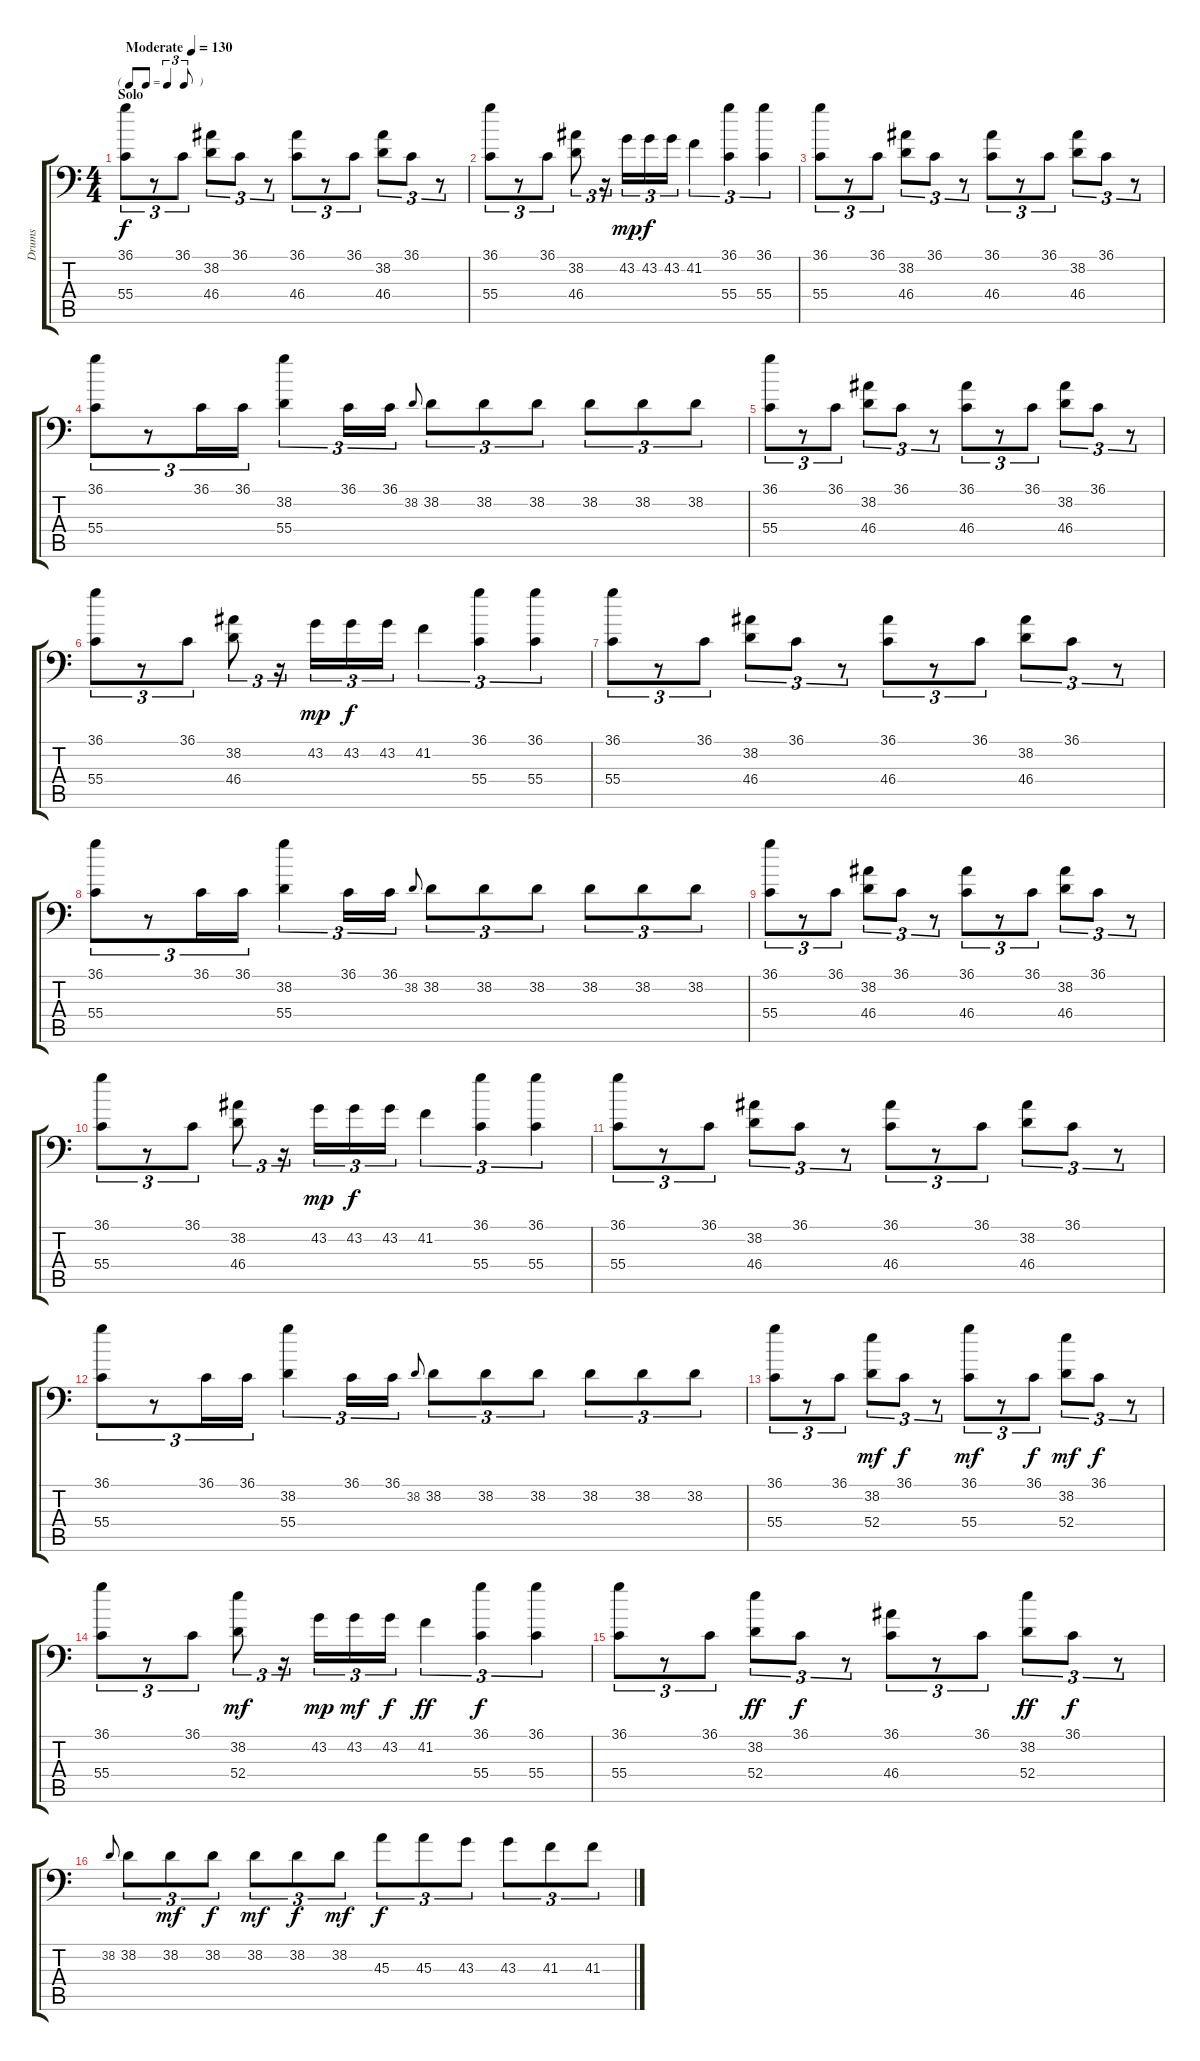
\track ("Drums" "Drums") {instrument acousticgrandpiano}
\staff {score tabs}
\tuning (C-1 C-1 C-1 C-1 C-1 C-1) {hide}
\ts (4 4)
\tf triplet8th
\section ("" "Solo")
\tempo (130 "Moderate")
\clef f4
\ks c
(36.1 55.4).8{tu (3 2) dy f instrument acousticgrandpiano} r.8{tu (3 2)} 36.1.8{tu (3 2)} (38.2 46.4).8{tu (3 2)} 36.1.8{tu (3 2)} r.8{tu (3 2)} (36.1 46.4).8{tu (3 2)} r.8{tu (3 2)} 36.1.8{tu (3 2)} (38.2 46.4).8{tu (3 2)} 36.1.8{tu (3 2)} r.8{tu (3 2)} |
(36.1 55.4).8{tu (3 2)} r.8{tu (3 2)} 36.1.8{tu (3 2)} (38.2 46.4).8{tu (3 2)} r.16{tu (3 2)} 43.2.16{tu (3 2) dy mp} 43.2.16{tu (3 2) dy f} 43.2.16{tu (3 2)} 41.2.4{tu (3 2)} (36.1 55.4).4{tu (3 2)} (36.1 55.4).4{tu (3 2)} |
(36.1 55.4).8{tu (3 2)} r.8{tu (3 2)} 36.1.8{tu (3 2)} (38.2 46.4).8{tu (3 2)} 36.1.8{tu (3 2)} r.8{tu (3 2)} (36.1 46.4).8{tu (3 2)} r.8{tu (3 2)} 36.1.8{tu (3 2)} (38.2 46.4).8{tu (3 2)} 36.1.8{tu (3 2)} r.8{tu (3 2)} |
(36.1 55.4).8{tu (3 2)} r.8{tu (3 2)} 36.1.16{tu (3 2)} 36.1.16{tu (3 2)} (38.2 55.4).4{tu (3 2)} 36.1.16{tu (3 2)} 36.1.16{tu (3 2)} 38.2.8{gr onbeat} 38.2.8{tu (3 2)} 38.2.8{tu (3 2)} 38.2.8{tu (3 2)} 38.2.8{tu (3 2)} 38.2.8{tu (3 2)} 38.2.8{tu (3 2)} |
(36.1 55.4).8{tu (3 2)} r.8{tu (3 2)} 36.1.8{tu (3 2)} (38.2 46.4).8{tu (3 2)} 36.1.8{tu (3 2)} r.8{tu (3 2)} (36.1 46.4).8{tu (3 2)} r.8{tu (3 2)} 36.1.8{tu (3 2)} (38.2 46.4).8{tu (3 2)} 36.1.8{tu (3 2)} r.8{tu (3 2)} |
(36.1 55.4).8{tu (3 2)} r.8{tu (3 2)} 36.1.8{tu (3 2)} (38.2 46.4).8{tu (3 2)} r.16{tu (3 2)} 43.2.16{tu (3 2) dy mp} 43.2.16{tu (3 2) dy f} 43.2.16{tu (3 2)} 41.2.4{tu (3 2)} (36.1 55.4).4{tu (3 2)} (36.1 55.4).4{tu (3 2)} |
(36.1 55.4).8{tu (3 2)} r.8{tu (3 2)} 36.1.8{tu (3 2)} (38.2 46.4).8{tu (3 2)} 36.1.8{tu (3 2)} r.8{tu (3 2)} (36.1 46.4).8{tu (3 2)} r.8{tu (3 2)} 36.1.8{tu (3 2)} (38.2 46.4).8{tu (3 2)} 36.1.8{tu (3 2)} r.8{tu (3 2)} |
(36.1 55.4).8{tu (3 2)} r.8{tu (3 2)} 36.1.16{tu (3 2)} 36.1.16{tu (3 2)} (38.2 55.4).4{tu (3 2)} 36.1.16{tu (3 2)} 36.1.16{tu (3 2)} 38.2.8{gr onbeat} 38.2.8{tu (3 2)} 38.2.8{tu (3 2)} 38.2.8{tu (3 2)} 38.2.8{tu (3 2)} 38.2.8{tu (3 2)} 38.2.8{tu (3 2)} |
(36.1 55.4).8{tu (3 2)} r.8{tu (3 2)} 36.1.8{tu (3 2)} (38.2 46.4).8{tu (3 2)} 36.1.8{tu (3 2)} r.8{tu (3 2)} (36.1 46.4).8{tu (3 2)} r.8{tu (3 2)} 36.1.8{tu (3 2)} (38.2 46.4).8{tu (3 2)} 36.1.8{tu (3 2)} r.8{tu (3 2)} |
(36.1 55.4).8{tu (3 2)} r.8{tu (3 2)} 36.1.8{tu (3 2)} (38.2 46.4).8{tu (3 2)} r.16{tu (3 2)} 43.2.16{tu (3 2) dy mp} 43.2.16{tu (3 2) dy f} 43.2.16{tu (3 2)} 41.2.4{tu (3 2)} (36.1 55.4).4{tu (3 2)} (36.1 55.4).4{tu (3 2)} |
(36.1 55.4).8{tu (3 2)} r.8{tu (3 2)} 36.1.8{tu (3 2)} (38.2 46.4).8{tu (3 2)} 36.1.8{tu (3 2)} r.8{tu (3 2)} (36.1 46.4).8{tu (3 2)} r.8{tu (3 2)} 36.1.8{tu (3 2)} (38.2 46.4).8{tu (3 2)} 36.1.8{tu (3 2)} r.8{tu (3 2)} |
(36.1 55.4).8{tu (3 2)} r.8{tu (3 2)} 36.1.16{tu (3 2)} 36.1.16{tu (3 2)} (38.2 55.4).4{tu (3 2)} 36.1.16{tu (3 2)} 36.1.16{tu (3 2)} 38.2.8{gr onbeat} 38.2.8{tu (3 2)} 38.2.8{tu (3 2)} 38.2.8{tu (3 2)} 38.2.8{tu (3 2)} 38.2.8{tu (3 2)} 38.2.8{tu (3 2)} |
(36.1 55.4).8{tu (3 2)} r.8{tu (3 2)} 36.1.8{tu (3 2)} (38.2 52.4).8{tu (3 2) dy mf} 36.1.8{tu (3 2) dy f} r.8{tu (3 2)} (36.1 55.4).8{tu (3 2) dy mf} r.8{tu (3 2)} 36.1.8{tu (3 2) dy f} (38.2 52.4).8{tu (3 2) dy mf} 36.1.8{tu (3 2) dy f} r.8{tu (3 2)} |
(36.1 55.4).8{tu (3 2)} r.8{tu (3 2)} 36.1.8{tu (3 2)} (38.2 52.4).8{tu (3 2) dy mf} r.16{tu (3 2)} 43.2.16{tu (3 2) dy mp} 43.2.16{tu (3 2) dy mf} 43.2.16{tu (3 2) dy f} 41.2.4{tu (3 2) dy ff} (36.1 55.4).4{tu (3 2) dy f} (36.1 55.4).4{tu (3 2)} |
(36.1 55.4).8{tu (3 2)} r.8{tu (3 2)} 36.1.8{tu (3 2)} (38.2 52.4).8{tu (3 2) dy ff} 36.1.8{tu (3 2) dy f} r.8{tu (3 2)} (36.1 46.4).8{tu (3 2)} r.8{tu (3 2)} 36.1.8{tu (3 2)} (38.2 52.4).8{tu (3 2) dy ff} 36.1.8{tu (3 2) dy f} r.8{tu (3 2)} |
38.2.8{gr onbeat} 38.2.8{tu (3 2)} 38.2.8{tu (3 2) dy mf} 38.2.8{tu (3 2) dy f} 38.2.8{tu (3 2) dy mf} 38.2.8{tu (3 2) dy f} 38.2.8{tu (3 2) dy mf} 45.3.8{tu (3 2) dy f} 45.3.8{tu (3 2)} 43.3.8{tu (3 2)} 43.3.8{tu (3 2)} 41.3.8{tu (3 2)} 41.3.8{tu (3 2)}
